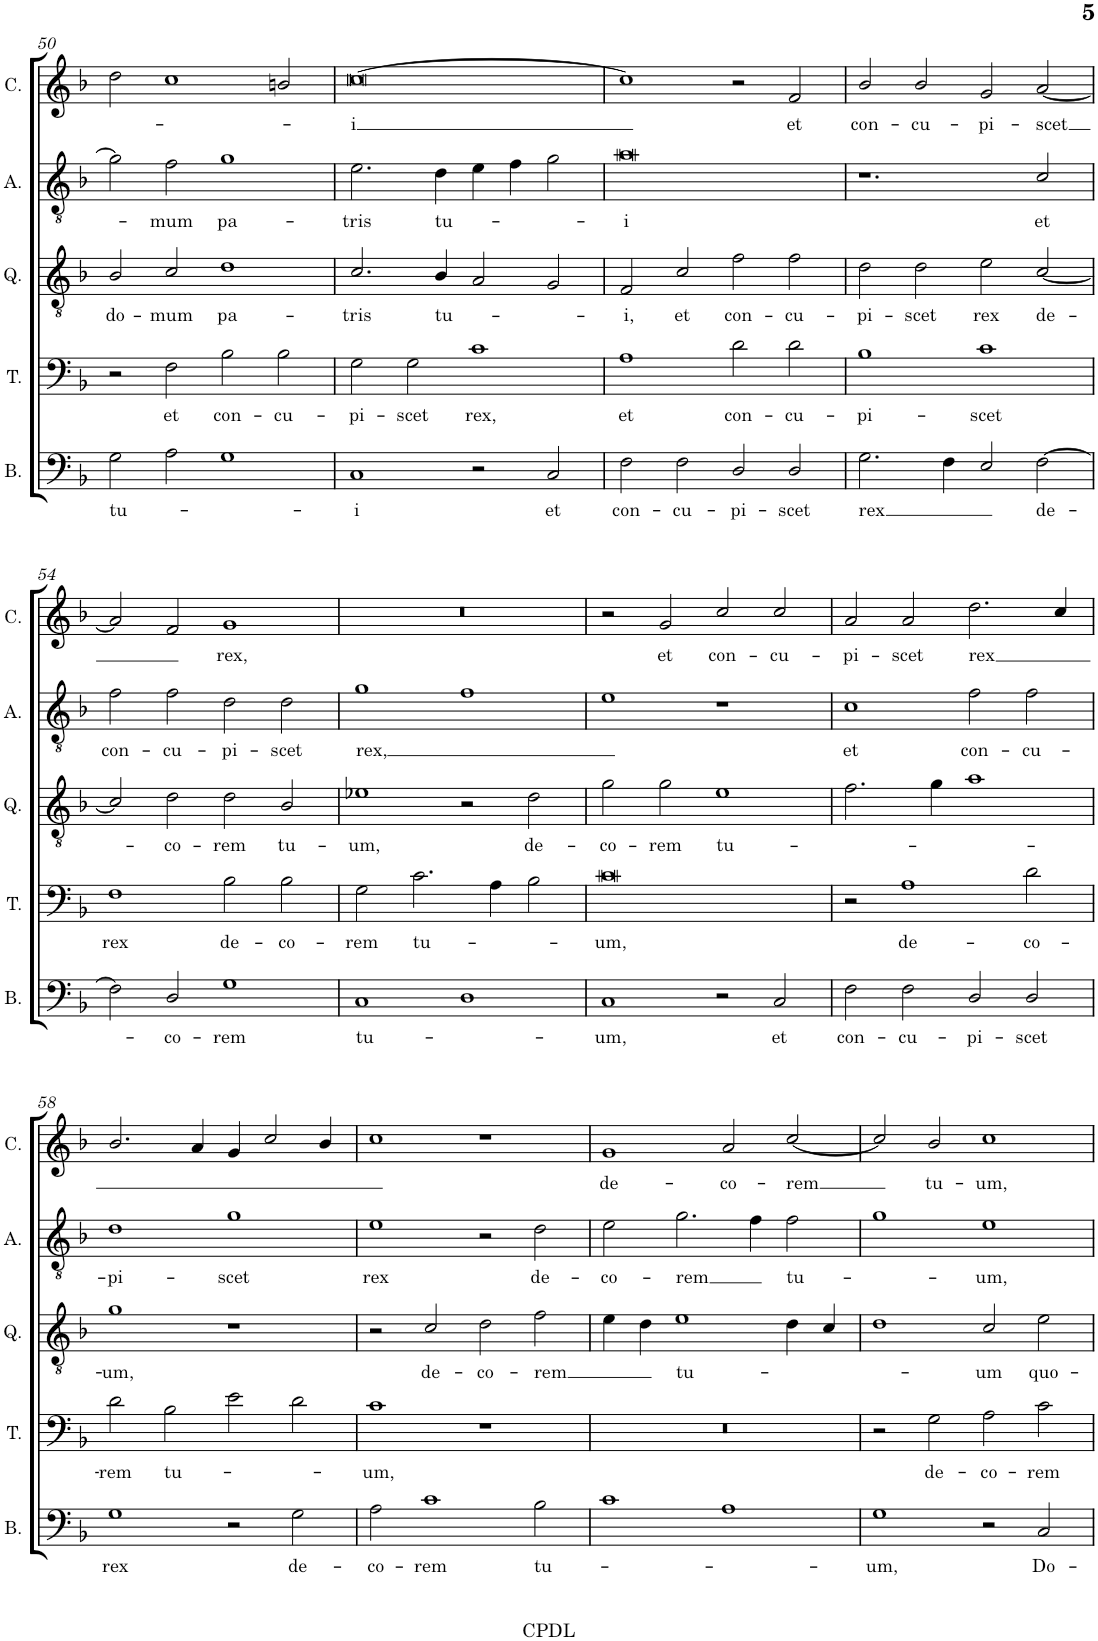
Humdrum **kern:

**kern	**text	**kern	**text	**kern	**text	**kern	**text	**kern	**text
*part5	*part5	*part4	*part4	*part3	*part3	*part2	*part2	*part1	*part1
*staff5	*staff5	*staff4	*staff4	*staff3	*staff3	*staff2	*staff2	*staff1	*staff1
*I"Bassus (F3)	*	*I"Tenor (C4)	*	*I"Quintus (C3)	*	*I"Altus (C2)	*	*I"Cantus (G2)	*
*I'B.	*	*I'T.	*	*I'Q.	*	*I'A.	*	*I'C.	*
!!LO:PB:g=z
*clefF4	*	*clefF4	*	*clefGv2	*	*clefGv2	*	*clefG2	*
*	*	*Trd7c12	*	*Trd7c12	*	*Trd7c12	*	*	*
*k[b-]	*	*k[b-]	*	*k[b-]	*	*k[b-]	*	*k[b-]	*
*F:	*	*F:	*	*F:	*	*F:	*	*F:	*
*M2/1	*	*M2/1	*	*M2/1	*	*M2/1	*	*M2/1	*
=50	=50	=50	=50	=50	=50	=50	=50	=50	=50
!	!LO:LY:b	!	!	!	!LO:LY:b	!	!	!	!
2G\	tu-	2r	.	2B-/	do-	2g\]	.	2dd\	.
!	!	!	!LO:LY:b	!	!LO:LY:b	!	!LO:LY:b	!	!
2A\	.	2F\	et	2c/	-mum	2f\	-mum	1cc	.
!	!	!	!LO:LY:b	!	!LO:LY:b	!	!LO:LY:b	!	!
1G	.	2B-\	con-	1d	pa-	1g	pa-	.	.
!	!	!	!LO:LY:b	!	!	!	!	!	!
.	.	2B-\	-cu-	.	.	.	.	2bn/	.
=51	=51	=51	=51	=51	=51	=51	=51	=51	=51
!	!LO:LY:b	!	!LO:LY:b	!	!LO:LY:b	!	!LO:LY:b	!	!LO:LY:b
1C	-i	2G\	-pi-	2.c/	-tris	2.e\	-tris	[0cc	-i
!	!	!	!LO:LY:b	!	!	!	!	!	!
.	.	2G\	-scet	.	.	.	.	.	.
!	!	!	!	!	!LO:LY:b	!	!LO:LY:b	!	!
.	.	.	.	4B-/	tu-	4d\	tu-	.	.
!	!	!	!LO:LY:b	!	!	!	!	!	!
2r	.	1c	rex,	2A/	.	4e\	.	.	.
.	.	.	.	.	.	4f\	.	.	.
!	!LO:LY:b	!	!	!	!	!	!	!	!
2C/	et	.	.	2G/	.	2g\	.	.	.
=52	=52	=52	=52	=52	=52	=52	=52	=52	=52
!	!LO:LY:b	!	!LO:LY:b	!	!LO:LY:b	!	!LO:LY:b	!	!
2F\	con-	1A	et	2F/	-i,	0a	-i	1cc]	.
!	!LO:LY:b	!	!	!	!LO:LY:b	!	!	!	!
2F\	-cu-	.	.	2c/	et	.	.	.	.
!	!LO:LY:b	!	!LO:LY:b	!	!LO:LY:b	!	!	!	!
2D/	-pi-	2d\	con-	2f\	con-	.	.	2r	.
!	!LO:LY:b	!	!LO:LY:b	!	!LO:LY:b	!	!	!	!LO:LY:b
2D/	-scet	2d\	-cu-	2f\	-cu-	.	.	2f/	et
=53	=53	=53	=53	=53	=53	=53	=53	=53	=53
!	!LO:LY:b	!	!LO:LY:b	!	!LO:LY:b	!	!	!	!LO:LY:b
2.G\	rex	1B-	-pi-	2d\	-pi-	1.r	.	2b-/	con-
!	!	!	!	!	!LO:LY:b	!	!	!	!LO:LY:b
.	.	.	.	2d\	-scet	.	.	2b-/	-cu-
4F\	.	.	.	.	.	.	.	.	.
!	!	!	!LO:LY:b	!	!LO:LY:b	!	!	!	!LO:LY:b
2E/	.	1c	-scet	2e\	rex	.	.	2g/	-pi-
!	!LO:LY:b	!	!	!	!LO:LY:b	!	!LO:LY:b	!	!LO:LY:b
[2F\	de-	.	.	[2c/	de-	2c/	et	[2a/	-scet
!!LO:LB:g=z
=54	=54	=54	=54	=54	=54	=54	=54	=54	=54
!	!	!	!LO:LY:b	!	!	!	!LO:LY:b	!	!
2F\]	.	1F	rex	2c/]	.	2f\	con-	2a/]	.
!	!LO:LY:b	!	!	!	!LO:LY:b	!	!LO:LY:b	!	!
2D/	-co-	.	.	2d\	-co-	2f\	-cu-	2f/	.
!	!LO:LY:b	!	!LO:LY:b	!	!LO:LY:b	!	!LO:LY:b	!	!LO:LY:b
1G	-rem	2B-\	de-	2d\	-rem	2d\	-pi-	1g	rex,
!	!	!	!LO:LY:b	!	!LO:LY:b	!	!LO:LY:b	!	!
.	.	2B-\	-co-	2B-/	tu-	2d\	-scet	.	.
=55	=55	=55	=55	=55	=55	=55	=55	=55	=55
!	!LO:LY:b	!	!LO:LY:b	!	!LO:LY:b	!	!LO:LY:b	!	!
1C	tu-	2G\	-rem	1e-X	-um,	1g	rex,	0r	.
!	!	!	!LO:LY:b	!	!	!	!	!	!
.	.	2.c\	tu-	.	.	.	.	.	.
1D	.	.	.	2r	.	1f	.	.	.
.	.	4A\	.	.	.	.	.	.	.
!	!	!	!	!	!LO:LY:b	!	!	!	!
.	.	2B-\	.	2d\	de-	.	.	.	.
=56	=56	=56	=56	=56	=56	=56	=56	=56	=56
!	!LO:LY:b	!	!LO:LY:b	!	!LO:LY:b	!	!	!	!
1C	-um,	0c	-um,	2g\	-co-	1e	.	2r	.
!	!	!	!	!	!LO:LY:b	!	!	!	!LO:LY:b
.	.	.	.	2g\	-rem	.	.	2g/	et
!	!	!	!	!	!LO:LY:b	!	!	!	!LO:LY:b
2r	.	.	.	1e	tu-	1r	.	2cc/	con-
!	!LO:LY:b	!	!	!	!	!	!	!	!LO:LY:b
2C/	et	.	.	.	.	.	.	2cc/	-cu-
=57	=57	=57	=57	=57	=57	=57	=57	=57	=57
!	!LO:LY:b	!	!	!	!	!	!LO:LY:b	!	!LO:LY:b
2F\	con-	2r	.	2.f\	.	1c	et	2a/	-pi-
!	!LO:LY:b	!	!LO:LY:b	!	!	!	!	!	!LO:LY:b
2F\	-cu-	1A	de-	.	.	.	.	2a/	-scet
.	.	.	.	4g\	.	.	.	.	.
!	!LO:LY:b	!	!	!	!	!	!LO:LY:b	!	!LO:LY:b
2D/	-pi-	.	.	1a	.	2f\	con-	2.dd\	rex
!	!LO:LY:b	!	!LO:LY:b	!	!	!	!LO:LY:b	!	!
2D/	-scet	2d\	-co-	.	.	2f\	-cu-	.	.
.	.	.	.	.	.	.	.	4cc/	.
!!LO:LB:g=z
=58	=58	=58	=58	=58	=58	=58	=58	=58	=58
!	!LO:LY:b	!	!LO:LY:b	!	!LO:LY:b	!	!LO:LY:b	!	!
1G	rex	2d\	-rem	1g	-um,	1d	-pi-	2.b-/	.
!	!	!	!LO:LY:b	!	!	!	!	!	!
.	.	2B-\	tu-	.	.	.	.	.	.
.	.	.	.	.	.	.	.	4a/	.
!	!	!	!	!	!	!	!LO:LY:b	!	!
2r	.	2e\	.	1r	.	1g	-scet	4g/	.
.	.	.	.	.	.	.	.	2cc/	.
!	!LO:LY:b	!	!	!	!	!	!	!	!
2G\	de-	2d\	.	.	.	.	.	.	.
.	.	.	.	.	.	.	.	4b-/	.
=59	=59	=59	=59	=59	=59	=59	=59	=59	=59
!	!LO:LY:b	!	!LO:LY:b	!	!	!	!LO:LY:b	!	!
2A\	-co-	1c	-um,	2r	.	1e	rex	1cc	.
!	!LO:LY:b	!	!	!	!LO:LY:b	!	!	!	!
1c	-rem	.	.	2c/	de-	.	.	.	.
!	!	!	!	!	!LO:LY:b	!	!	!	!
.	.	1r	.	2d\	-co-	2r	.	1r	.
!	!LO:LY:b	!	!	!	!LO:LY:b	!	!LO:LY:b	!	!
2B-\	tu-	.	.	2f\	-rem	2d\	de-	.	.
=60	=60	=60	=60	=60	=60	=60	=60	=60	=60
!	!	!	!	!	!	!	!LO:LY:b	!	!LO:LY:b
1c	.	0r	.	4e\	.	2e\	-co-	1g	de-
.	.	.	.	4d\	.	.	.	.	.
!	!	!	!	!	!LO:LY:b	!	!LO:LY:b	!	!
.	.	.	.	1e	tu-	2.g\	-rem	.	.
!	!	!	!	!	!	!	!	!	!LO:LY:b
1A	.	.	.	.	.	.	.	2a/	-co-
.	.	.	.	.	.	4f\	.	.	.
!	!	!	!	!	!	!	!LO:LY:b	!	!LO:LY:b
.	.	.	.	4d\	.	2f\	tu-	[2cc/	-rem
.	.	.	.	4c/	.	.	.	.	.
=61	=61	=61	=61	=61	=61	=61	=61	=61	=61
!	!LO:LY:b	!	!	!	!	!	!	!	!
1G	-um,	2r	.	1d	.	1g	.	2cc/]	.
!	!	!	!LO:LY:b	!	!	!	!	!	!LO:LY:b
.	.	2G\	de-	.	.	.	.	2b-/	tu-
!	!	!	!LO:LY:b	!	!LO:LY:b	!	!LO:LY:b	!	!LO:LY:b
2r	.	2A\	-co-	2c/	-um	1e	-um,	1cc	-um,
!	!LO:LY:b	!	!LO:LY:b	!	!LO:LY:b	!	!	!	!
2C/	Do-	2c\	-rem	2e\	quo-	.	.	.	.
=	=	=	=	=	=	=	=	=	=
*-	*-	*-	*-	*-	*-	*-	*-	*-	*-
